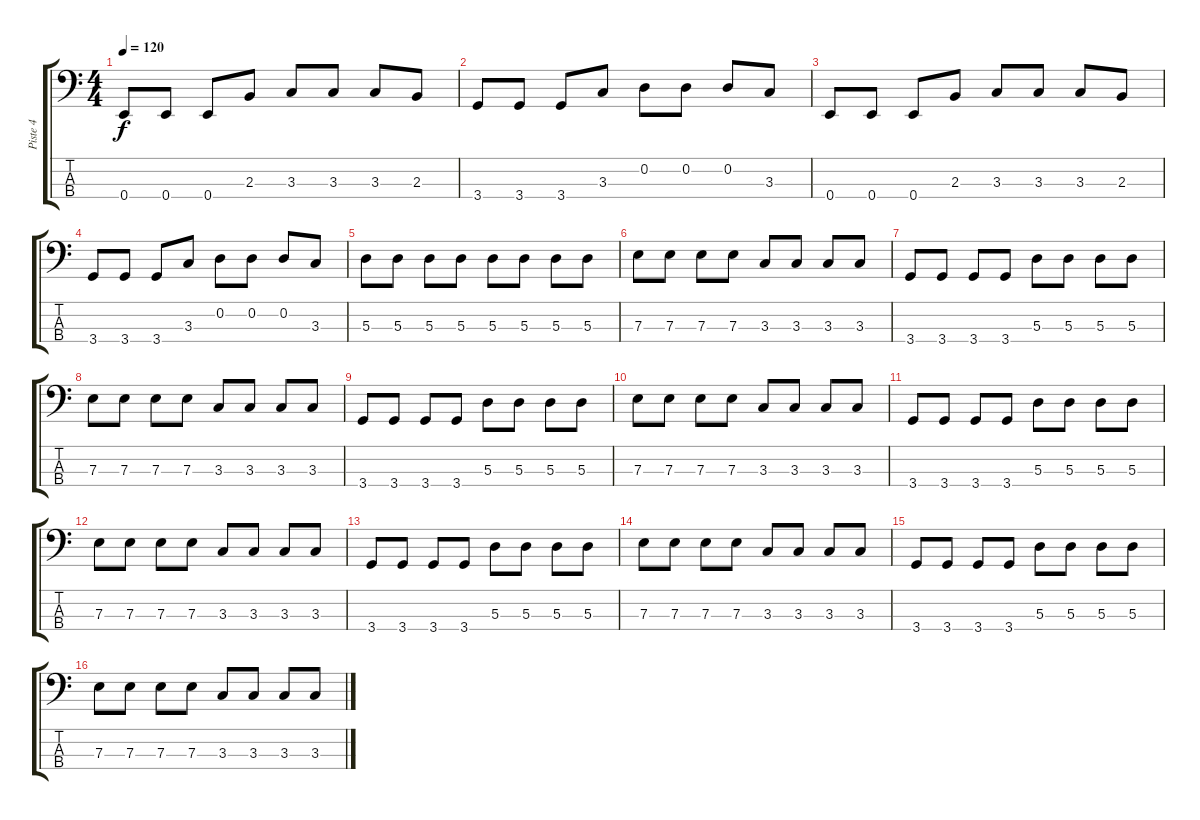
\track ("Piste 4" "Piste 4") {instrument electricbassfinger}
\staff {score tabs}
\tuning (G2 D2 A1 E1) {hide}
\ts (4 4)
\tempo 120
\clef f4
\ks c
0.4.8{dy f} 0.4.8 0.4.8 2.3.8 3.3.8 3.3.8 3.3.8 2.3.8 |
3.4.8 3.4.8 3.4.8 3.3.8 0.2.8 0.2.8 0.2.8 3.3.8 |
0.4.8 0.4.8 0.4.8 2.3.8 3.3.8 3.3.8 3.3.8 2.3.8 |
3.4.8 3.4.8 3.4.8 3.3.8 0.2.8 0.2.8 0.2.8 3.3.8 |
5.3.8 5.3.8 5.3.8 5.3.8 5.3.8 5.3.8 5.3.8 5.3.8 |
7.3.8 7.3.8 7.3.8 7.3.8 3.3.8 3.3.8 3.3.8 3.3.8 |
3.4.8 3.4.8 3.4.8 3.4.8 5.3.8 5.3.8 5.3.8 5.3.8 |
7.3.8 7.3.8 7.3.8 7.3.8 3.3.8 3.3.8 3.3.8 3.3.8 |
3.4.8 3.4.8 3.4.8 3.4.8 5.3.8 5.3.8 5.3.8 5.3.8 |
7.3.8 7.3.8 7.3.8 7.3.8 3.3.8 3.3.8 3.3.8 3.3.8 |
3.4.8 3.4.8 3.4.8 3.4.8 5.3.8 5.3.8 5.3.8 5.3.8 |
7.3.8 7.3.8 7.3.8 7.3.8 3.3.8 3.3.8 3.3.8 3.3.8 |
3.4.8 3.4.8 3.4.8 3.4.8 5.3.8 5.3.8 5.3.8 5.3.8 |
7.3.8 7.3.8 7.3.8 7.3.8 3.3.8 3.3.8 3.3.8 3.3.8 |
3.4.8 3.4.8 3.4.8 3.4.8 5.3.8 5.3.8 5.3.8 5.3.8 |
7.3.8 7.3.8 7.3.8 7.3.8 3.3.8 3.3.8 3.3.8 3.3.8
